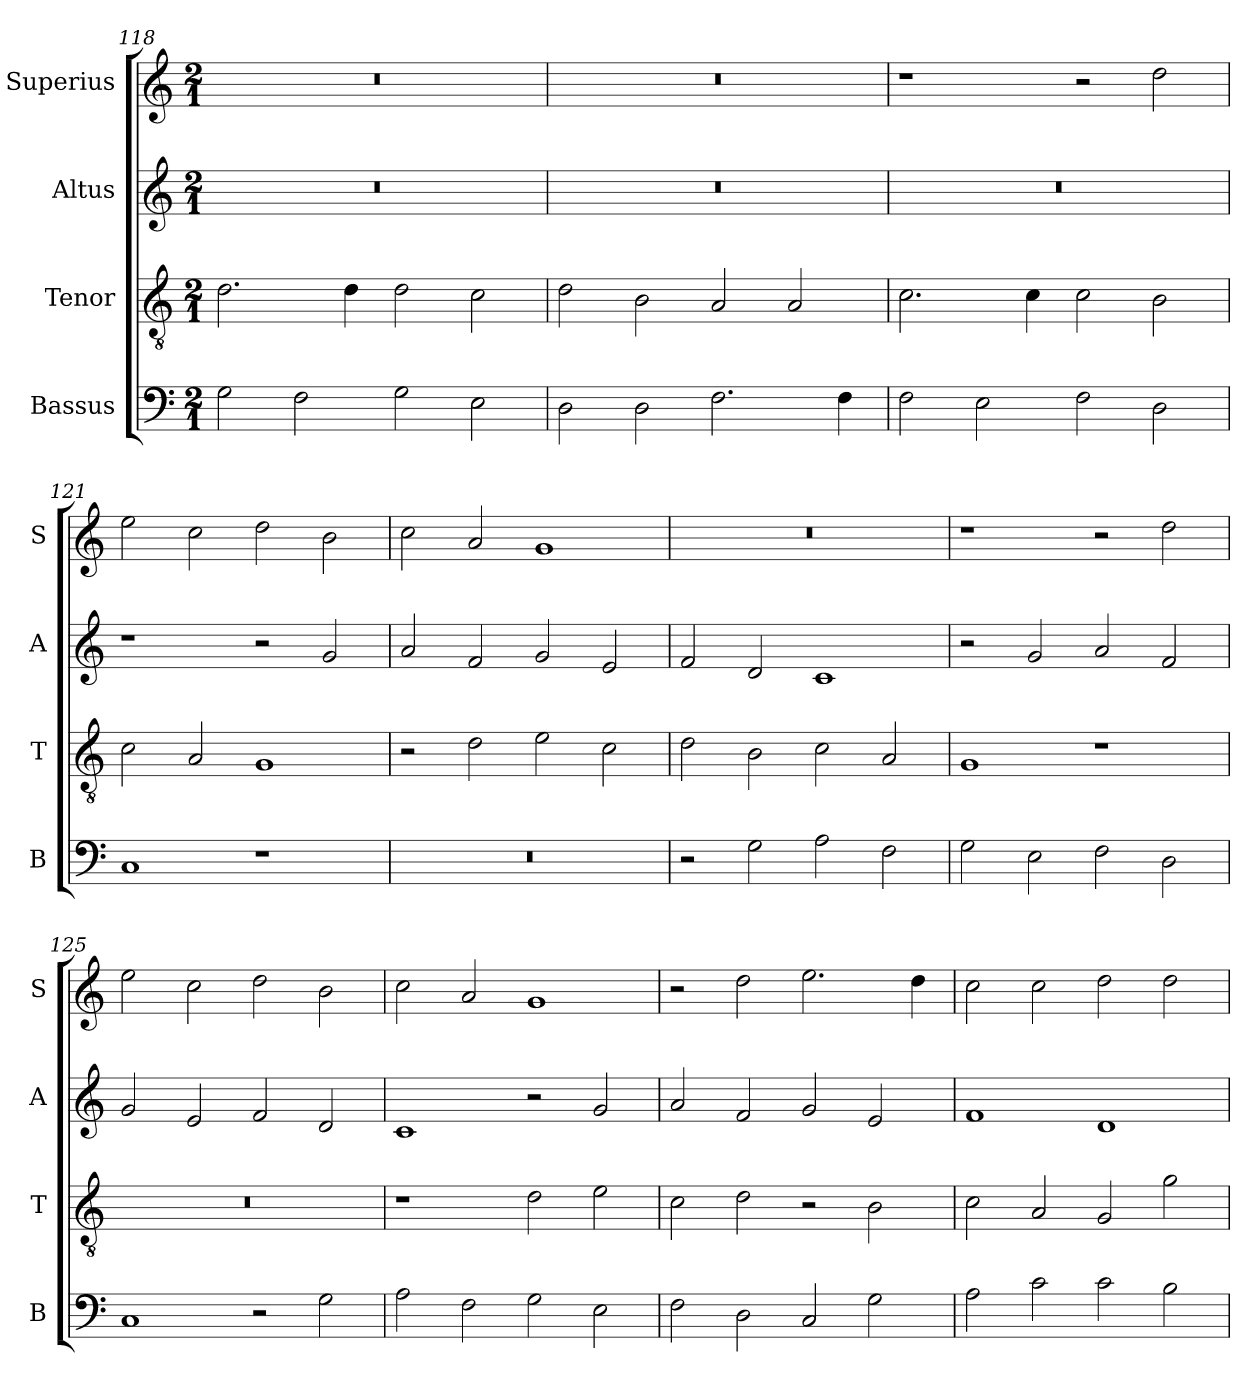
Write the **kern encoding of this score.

**kern	**kern	**kern	**kern
*part4	*part3	*part2	*part1
*staff4	*staff3	*staff2	*staff1
*I"Bassus	*I"Tenor	*I"Altus	*I"Superius
*I'B	*I'T	*I'A	*I'S
*clefF4	*clefGv2	*clefG2	*clefG2
*k[]	*k[]	*k[]	*k[]
*C:	*C:	*C:	*C:
*M2/1	*M2/1	*M2/1	*M2/1
=118	=118	=118	=118
2G	2.d	0r	0r
2F	.	.	.
.	4d	.	.
2G	2d	.	.
2E	2c	.	.
=119	=119	=119	=119
2D	2d	0r	0r
2D	2B	.	.
2.F	2A	.	.
.	2A	.	.
4F	.	.	.
=120	=120	=120	=120
2F	2.c	0r	1r
2E	.	.	.
.	4c	.	.
2F	2c	.	2r
2D	2B	.	2dd
=121	=121	=121	=121
1C	2c	1r	2ee
.	2A	.	2cc
1r	1G	2r	2dd
.	.	2g	2b
=122	=122	=122	=122
0r	2r	2a	2cc
.	2d	2f	2a
.	2e	2g	1g
.	2c	2e	.
=123	=123	=123	=123
2r	2d	2f	0r
2G	2B	2d	.
2A	2c	1c	.
2F	2A	.	.
=124	=124	=124	=124
2G	1G	2r	1r
2E	.	2g	.
2F	1r	2a	2r
2D	.	2f	2dd
=125	=125	=125	=125
1C	0r	2g	2ee
.	.	2e	2cc
2r	.	2f	2dd
2G	.	2d	2b
=126	=126	=126	=126
2A	1r	1c	2cc
2F	.	.	2a
2G	2d	2r	1g
2E	2e	2g	.
=127	=127	=127	=127
2F	2c	2a	2r
2D	2d	2f	2dd
2C	2r	2g	2.ee
2G	2B	2e	.
.	.	.	4dd
=128	=128	=128	=128
2A	2c	1f	2cc
2c	2A	.	2cc
2c	2G	1d	2dd
2B	2g	.	2dd
=	=	=	=
*-	*-	*-	*-
